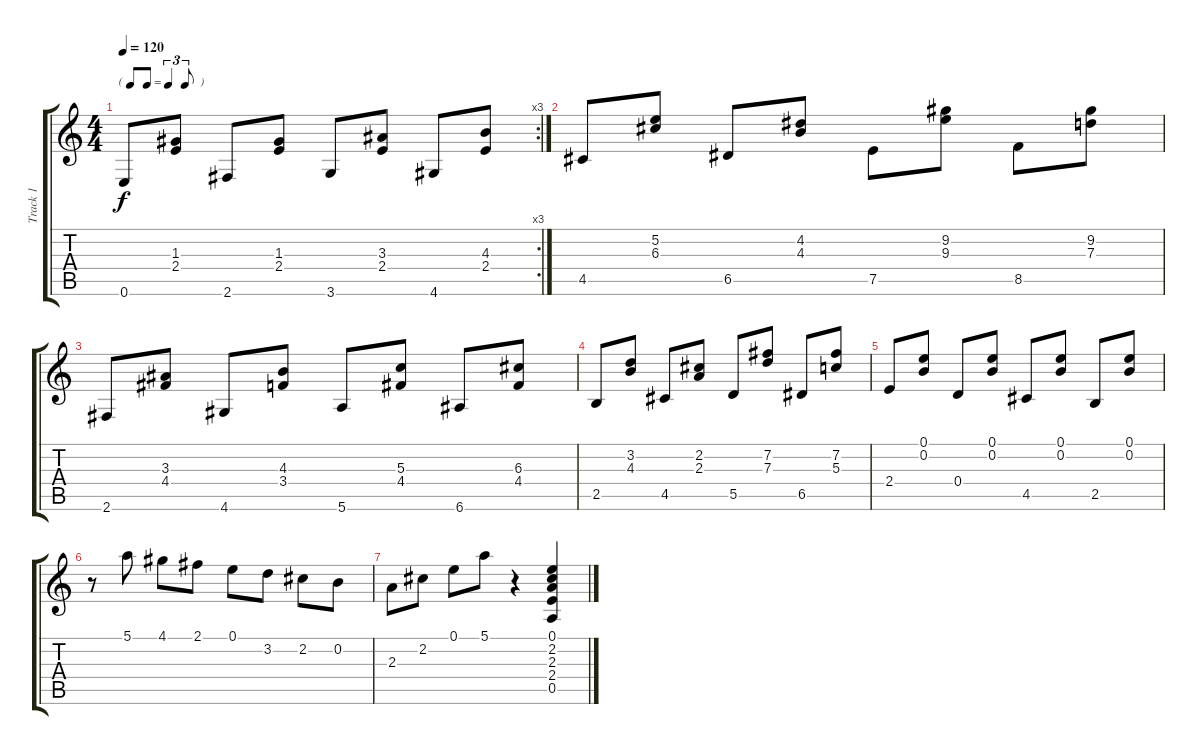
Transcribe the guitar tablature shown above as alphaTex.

\track ("Track 1" "Track 1") {instrument acousticguitarnylon}
\staff {score tabs}
\tuning (E4 B3 G3 D3 A2 E2) {hide}
\rc 3
\ts (4 4)
\tf triplet8th
\tempo 120
\clef g2
\ks c
0.6.8{dy f} (1.3 2.4).8 2.6.8 (1.3 2.4).8 3.6.8 (3.3 2.4).8 4.6.8 (4.3 2.4).8 |
4.5.8 (5.2 6.3).8 6.5.8 (4.2 4.3).8 7.5.8 (9.2 9.3).8 8.5.8 (9.2 7.3).8 |
2.6.8 (3.3 4.4).8 4.6.8 (4.3 3.4).8 5.6.8 (5.3 4.4).8 6.6.8 (6.3 4.4).8 |
2.5.8 (3.2 4.3).8 4.5.8 (2.2 2.3).8 5.5.8 (7.2 7.3).8 6.5.8 (7.2 5.3).8 |
2.4.8 (0.1 0.2).8 0.4.8 (0.1 0.2).8 4.5.8 (0.1 0.2).8 2.5.8 (0.1 0.2).8 |
r.8 5.1.8 4.1.8 2.1.8 0.1.8 3.2.8 2.2.8 0.2.8 |
2.3.8 2.2.8 0.1.8 5.1.8 r.4 (0.1 2.2 2.3 2.4 0.5).4
